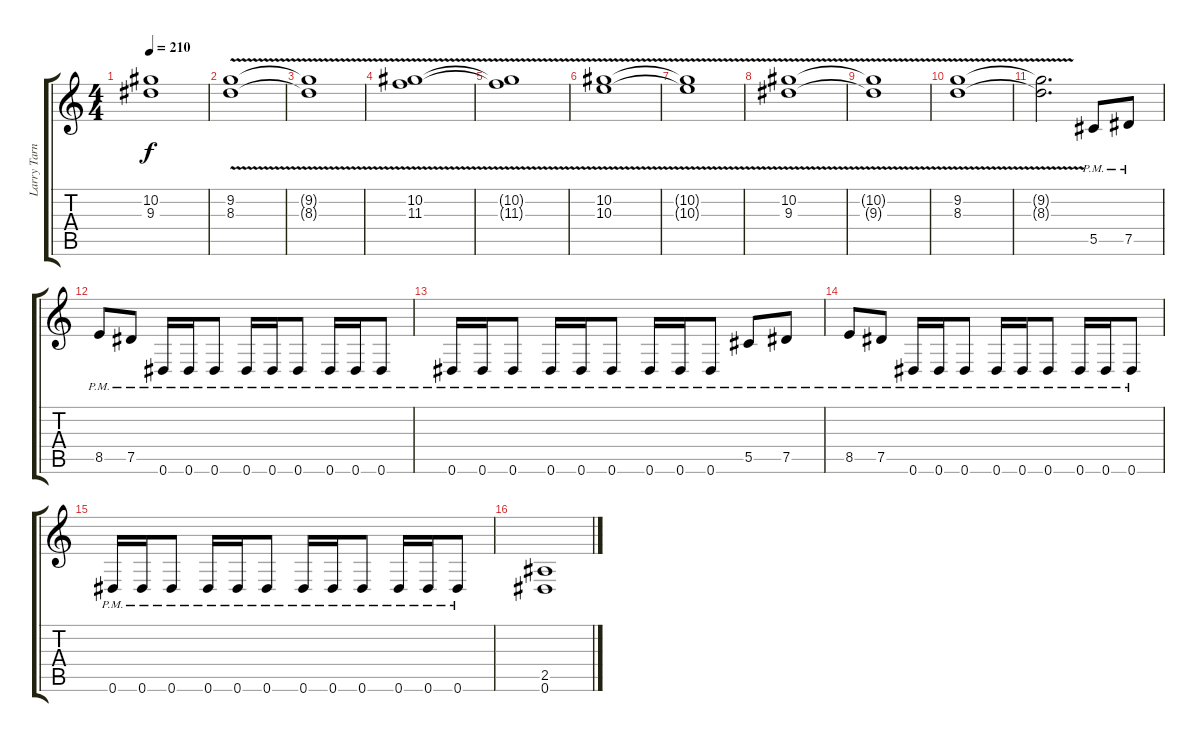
\track ("Larry Tarnowski" "Larry Tarn") {instrument distortionguitar}
\staff {score tabs}
\tuning (Eb4 Bb3 Gb3 Db3 Ab2 Eb2) {hide}
\ts (4 4)
\tempo 210
\clef g2
\ks c
(10.2{t} 9.3{t}).1{dy f} |
(9.2{v} 8.3{v}).1 |
(9.2{t} 8.3{t}).1 |
(10.2{v} 11.3{v}).1 |
(10.2{t} 11.3{t}).1 |
(10.2{v} 10.3{v}).1 |
(10.2{t} 10.3{t}).1 |
(10.2{v} 9.3{v}).1 |
(10.2{t} 9.3{t}).1 |
(9.2{v} 8.3{v}).1 |
(9.2{t} 8.3{t}).2{d} 5.5{pm}.8 7.5{pm}.8 |
8.5{pm}.8 7.5{pm}.8 0.6{pm}.16 0.6{pm}.16 0.6{pm}.8 0.6{pm}.16 0.6{pm}.16 0.6{pm}.8 0.6{pm}.16 0.6{pm}.16 0.6{pm}.8 |
0.6{pm}.16 0.6{pm}.16 0.6{pm}.8 0.6{pm}.16 0.6{pm}.16 0.6{pm}.8 0.6{pm}.16 0.6{pm}.16 0.6{pm}.8 5.5{pm}.8 7.5{pm}.8 |
8.5{pm}.8 7.5{pm}.8 0.6{pm}.16 0.6{pm}.16 0.6{pm}.8 0.6{pm}.16 0.6{pm}.16 0.6{pm}.8 0.6{pm}.16 0.6{pm}.16 0.6{pm}.8 |
0.6{pm}.16 0.6{pm}.16 0.6{pm}.8 0.6{pm}.16 0.6{pm}.16 0.6{pm}.8 0.6{pm}.16 0.6{pm}.16 0.6{pm}.8 0.6{pm}.16 0.6{pm}.16 0.6{pm}.8 |
(2.5 0.6).1
